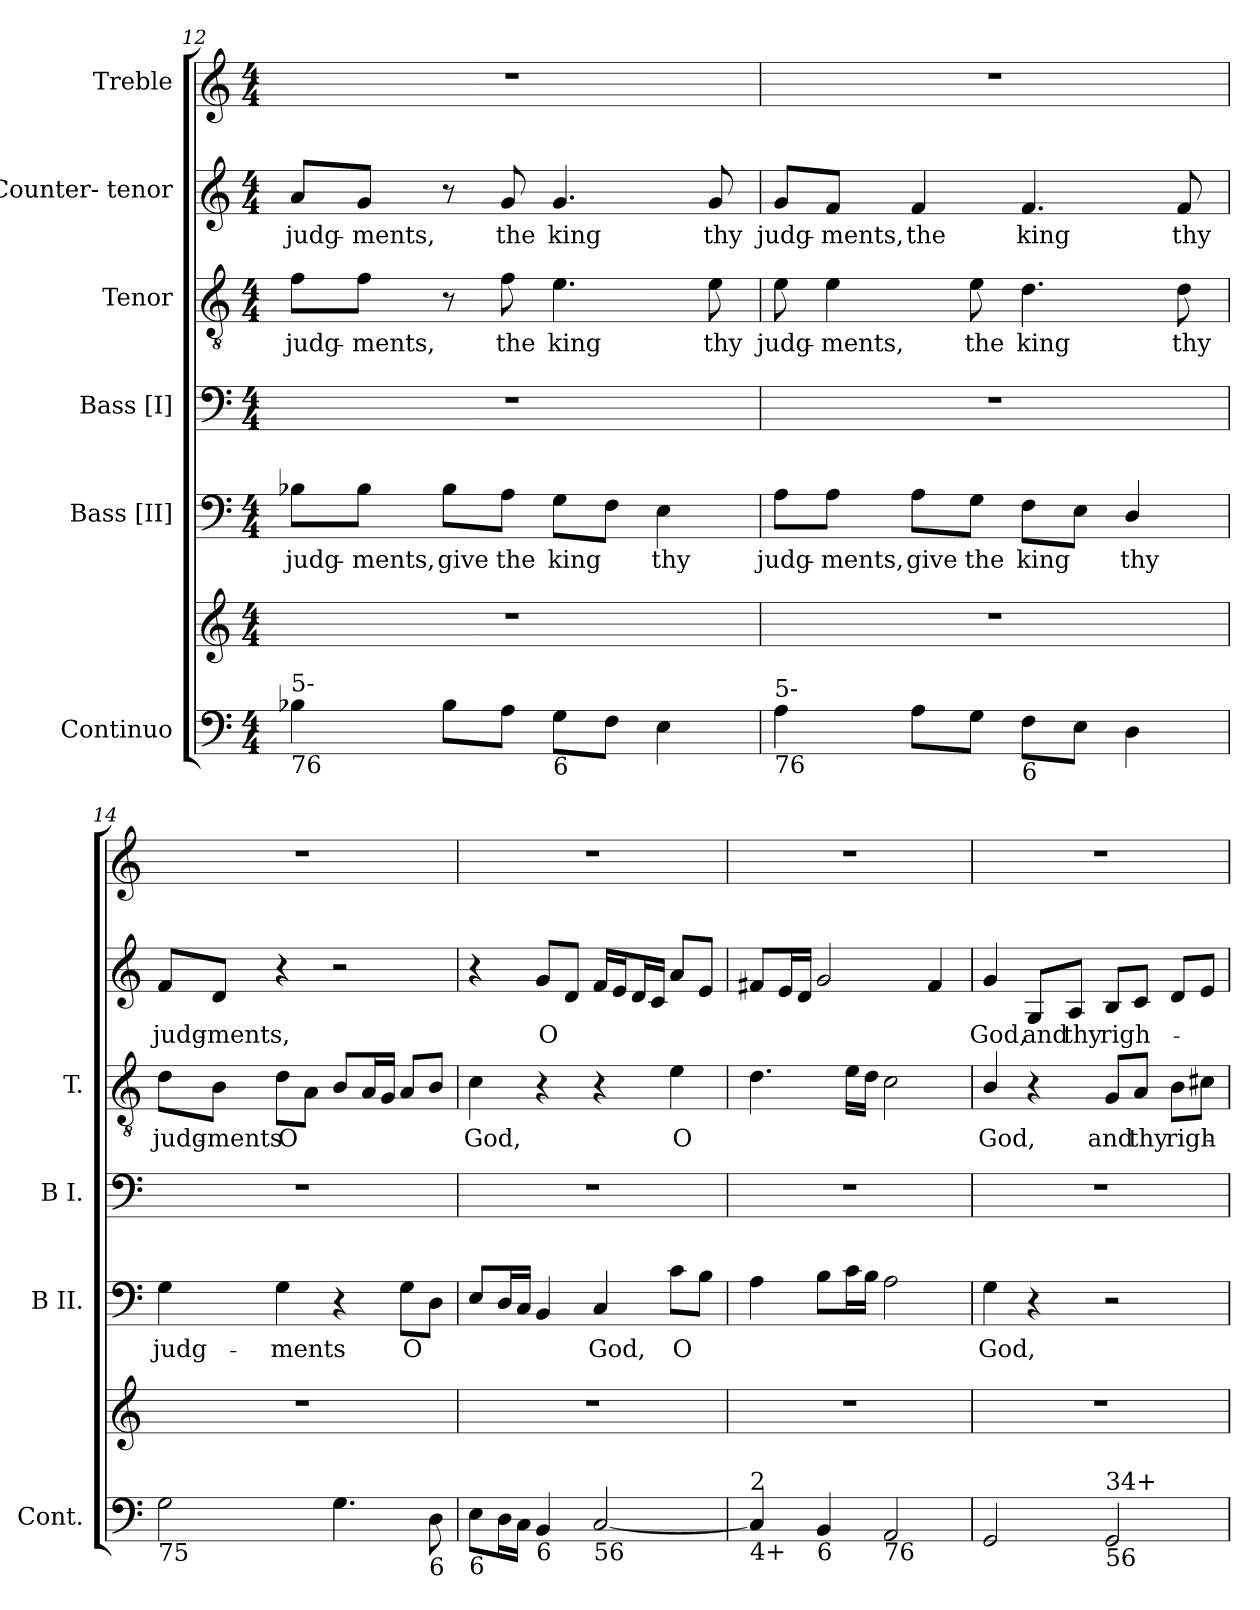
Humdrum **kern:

**kern	**kern	**kern	**text	**kern	**kern	**text	**kern	**text	**kern
*part6	*part6	*part5	*part5	*part4	*part3	*part3	*part2	*part2	*part1
*staff7	*staff6	*staff5	*staff5	*staff4	*staff3	*staff3	*staff2	*staff2	*staff1
*I"Continuo	*	*I"Bass [II]	*	*I"Bass [I]	*I"Tenor	*	*I"Counter- tenor	*	*I"Treble
*I'Cont.	*	*I'B II.	*	*I'B I.	*I'T.	*	*	*	*
*clefF4	*clefG2	*clefF4	*	*clefF4	*clefGv2	*	*clefG2	*	*clefG2
*	*	*	*	*	*ITrd7c12	*	*	*	*
*k[]	*k[]	*k[]	*	*k[]	*k[]	*	*k[]	*	*k[]
*C:	*C:	*C:	*	*C:	*C:	*	*C:	*	*C:
*M4/4	*M4/4	*M4/4	*	*M4/4	*M4/4	*	*M4/4	*	*M4/4
=12	=12	=12	=12	=12	=12	=12	=12	=12	=12
!	!	!	!LO:LY:b:color=#000000	!	!	!	!	!	!
!	!	!	!	!	!	!LO:LY:b:color=#000000	!	!	!
!LO:TX:b:t=76	!	!	!	!	!	!	!	!	!
!LO:TX:t=5-	!	!	!	!	!	!	!	!	!
!	!	!	!	!	!	!	!	!LO:LY:b:color=#000000	!
4B-Xi\	1r	8B-Xi\L	judg-	1r	8Fi\L	judg-	8ai/L	judg-	1r
!	!	!	!LO:LY:b:color=#000000	!	!	!	!	!	!
!	!	!	!	!	!	!LO:LY:b:color=#000000	!	!	!
!	!	!	!	!	!	!	!	!LO:LY:b:color=#000000	!
.	.	8B-i\J	-ments,	.	8Fi\J	-ments,	8gi/J	-ments,	.
!	!	!	!LO:LY:b:color=#000000	!	!	!	!	!	!
8B-i\L	.	8B-i\L	give	.	8r	.	8r	.	.
!	!	!	!LO:LY:b:color=#000000	!	!	!	!	!	!
!	!	!	!	!	!	!LO:LY:b:color=#000000	!	!	!
!	!	!	!	!	!	!	!	!LO:LY:b:color=#000000	!
8Ai\J	.	8Ai\J	the	.	8Fi\	the	8gi/	the	.
!	!	!	!LO:LY:b:color=#000000	!	!	!	!	!	!
!	!	!	!	!	!	!LO:LY:b:color=#000000	!	!	!
!LO:TX:b:t=6	!	!	!	!	!	!	!	!	!
!	!	!	!	!	!	!	!	!LO:LY:b:color=#000000	!
8Gi\L	.	8Gi\L	king	.	4.Ei\	king	4.gi/	king	.
8Fi\J	.	8Fi\J	.	.	.	.	.	.	.
!	!	!	!LO:LY:b:color=#000000	!	!	!	!	!	!
4Ei\	.	4Ei\	thy	.	.	.	.	.	.
!	!	!	!	!	!	!LO:LY:b:color=#000000	!	!	!
!	!	!	!	!	!	!	!	!LO:LY:b:color=#000000	!
.	.	.	.	.	8Ei\	thy	8gi/	thy	.
!!LO:LB:g=z
=13	=13	=13	=13	=13	=13	=13	=13	=13	=13
!	!	!	!LO:LY:b:color=#000000	!	!	!	!	!	!
!	!	!	!	!	!	!LO:LY:b:color=#000000	!	!	!
!LO:TX:b:t=76	!	!	!	!	!	!	!	!	!
!LO:TX:t=5-	!	!	!	!	!	!	!	!	!
!	!	!	!	!	!	!	!	!LO:LY:b:color=#000000	!
4Ai\	1r	8Ai\L	judg-	1r	8Ei\	judg-	8gi/L	judg-	1r
!	!	!	!LO:LY:b:color=#000000	!	!	!	!	!	!
!	!	!	!	!	!	!LO:LY:b:color=#000000	!	!	!
!	!	!	!	!	!	!	!	!LO:LY:b:color=#000000	!
.	.	8Ai\J	-ments,	.	4Ei\	-ments,	8fi/J	-ments,	.
!	!	!	!LO:LY:b:color=#000000	!	!	!	!	!	!
!	!	!	!	!	!	!	!	!LO:LY:b:color=#000000	!
8Ai\L	.	8Ai\L	give	.	.	.	4fi/	the	.
!	!	!	!LO:LY:b:color=#000000	!	!	!	!	!	!
!	!	!	!	!	!	!LO:LY:b:color=#000000	!	!	!
8Gi\J	.	8Gi\J	the	.	8Ei\	the	.	.	.
!	!	!	!LO:LY:b:color=#000000	!	!	!	!	!	!
!	!	!	!	!	!	!LO:LY:b:color=#000000	!	!	!
!LO:TX:b:t=6	!	!	!	!	!	!	!	!	!
!	!	!	!	!	!	!	!	!LO:LY:b:color=#000000	!
8Fi\L	.	8Fi\L	king	.	4.Di\	king	4.fi/	king	.
8Ei\J	.	8Ei\J	.	.	.	.	.	.	.
!	!	!	!LO:LY:b:color=#000000	!	!	!	!	!	!
4Di\	.	4Di/	thy	.	.	.	.	.	.
!	!	!	!	!	!	!LO:LY:b:color=#000000	!	!	!
!	!	!	!	!	!	!	!	!LO:LY:b:color=#000000	!
.	.	.	.	.	8Di\	thy	8fi/	thy	.
=14	=14	=14	=14	=14	=14	=14	=14	=14	=14
!	!	!	!LO:LY:b:color=#000000	!	!	!	!	!	!
!	!	!	!	!	!	!LO:LY:b:color=#000000	!	!	!
!LO:TX:b:t=75	!	!	!	!	!	!	!	!	!
!	!	!	!	!	!	!	!	!LO:LY:b:color=#000000	!
2Gi\	1r	4Gi\	judg-	1r	8Di\L	judg-	8fi/L	judg-	1r
!	!	!	!	!	!	!LO:LY:b:color=#000000	!	!	!
!	!	!	!	!	!	!	!	!LO:LY:b:color=#000000	!
.	.	.	.	.	8BBi\J	-ments	8di/J	-ments,	.
!	!	!	!LO:LY:b:color=#000000	!	!	!	!	!	!
!	!	!	!	!	!	!LO:LY:b:color=#000000	!	!	!
.	.	4Gi\	-ments	.	8Di\L	O	4r	.	.
.	.	.	.	.	8AAi\J	.	.	.	.
4.Gi\	.	4r	.	.	8BBi/L	.	2r	.	.
.	.	.	.	.	16AAi/L	.	.	.	.
.	.	.	.	.	16GGi/JJ	.	.	.	.
!	!	!	!LO:LY:b:color=#000000	!	!	!	!	!	!
.	.	8Gi\L	O	.	8AAi/L	.	.	.	.
!LO:TX:b:t=6	!	!	!	!	!	!	!	!	!
8Di\	.	8Di\J	.	.	8BBi/J	.	.	.	.
=15	=15	=15	=15	=15	=15	=15	=15	=15	=15
!LO:TX:b:t=6	!	!	!	!	!	!	!	!	!
!	!	!	!	!	!	!LO:LY:b:color=#000000	!	!	!
8Ei\L	1r	8Ei/L	.	1r	4Ci\	God,	4r	.	1r
16Di\L	.	16Di/L	.	.	.	.	.	.	.
16Ci\JJ	.	16Ci/JJ	.	.	.	.	.	.	.
!LO:TX:b:t=6	!	!	!	!	!	!	!	!	!
!	!	!	!	!	!	!	!	!LO:LY:b:color=#000000	!
4BBi/	.	4BBi/	.	.	4r	.	8gi/L	O	.
.	.	.	.	.	.	.	8di/J	.	.
!LO:TX:b:t=56	!	!	!	!	!	!	!	!	!
!	!	!	!LO:LY:b:color=#000000	!	!	!	!	!	!
[2Ci/	.	4Ci/	God,	.	4r	.	16fi/LL	.	.
.	.	.	.	.	.	.	16ei/J	.	.
.	.	.	.	.	.	.	16di/L	.	.
.	.	.	.	.	.	.	16ci/JJ	.	.
!	!	!	!LO:LY:b:color=#000000	!	!	!	!	!	!
!	!	!	!	!	!	!LO:LY:b:color=#000000	!	!	!
.	.	8ci\L	O	.	4Ei\	O	8ai/L	.	.
.	.	8Bi\J	.	.	.	.	8ei/J	.	.
!!LO:PB:g=z
=16	=16	=16	=16	=16	=16	=16	=16	=16	=16
!LO:TX:b:t=4+	!	!	!	!	!	!	!	!	!
!LO:TX:t=2	!	!	!	!	!	!	!	!	!
4Ci/]	1r	4Ai\	.	1r	4.Di\	.	8f#Xi/L	.	1r
.	.	.	.	.	.	.	16ei/L	.	.
.	.	.	.	.	.	.	16di/JJ	.	.
!LO:TX:b:t=6	!	!	!	!	!	!	!	!	!
4BBi/	.	8Bi\L	.	.	.	.	2gi/	.	.
.	.	16ci\L	.	.	16Ei\LL	.	.	.	.
.	.	16Bi\JJ	.	.	16Di\JJ	.	.	.	.
!LO:TX:b:t=76	!	!	!	!	!	!	!	!	!
2AAi/	.	2Ai\	.	.	2Ci\	.	.	.	.
.	.	.	.	.	.	.	4f#i/	.	.
=17	=17	=17	=17	=17	=17	=17	=17	=17	=17
!	!	!	!LO:LY:b:color=#000000	!	!	!	!	!	!
!	!	!	!	!	!	!LO:LY:b:color=#000000	!	!	!
!	!	!	!	!	!	!	!	!LO:LY:b:color=#000000	!
2GGi/	1r	4Gi\	God,	1r	4BBi/	God,	4gi/	God,	1r
!	!	!	!	!	!	!	!	!LO:LY:b:color=#000000	!
.	.	4r	.	.	4r	.	8Gi/L	and	.
!	!	!	!	!	!	!	!	!LO:LY:b:color=#000000	!
.	.	.	.	.	.	.	8Ai/J	thy	.
!	!	!	!	!	!	!LO:LY:b:color=#000000	!	!	!
!LO:TX:b:t=56	!	!	!	!	!	!	!	!	!
!LO:TX:t=34+	!	!	!	!	!	!	!	!	!
!	!	!	!	!	!	!	!	!LO:LY:b:color=#000000	!
2GGi/	.	2r	.	.	8GGi/L	and	8Bi/L	righ-	.
!	!	!	!	!	!	!LO:LY:b:color=#000000	!	!	!
.	.	.	.	.	8AAi/J	thy	8ci/J	.	.
!	!	!	!	!	!	!LO:LY:b:color=#000000	!	!	!
.	.	.	.	.	8BBi\L	righ-	8di/L	.	.
.	.	.	.	.	8C#Xi\J	.	8ei/J	.	.
=	=	=	=	=	=	=	=	=	=
*-	*-	*-	*-	*-	*-	*-	*-	*-	*-
